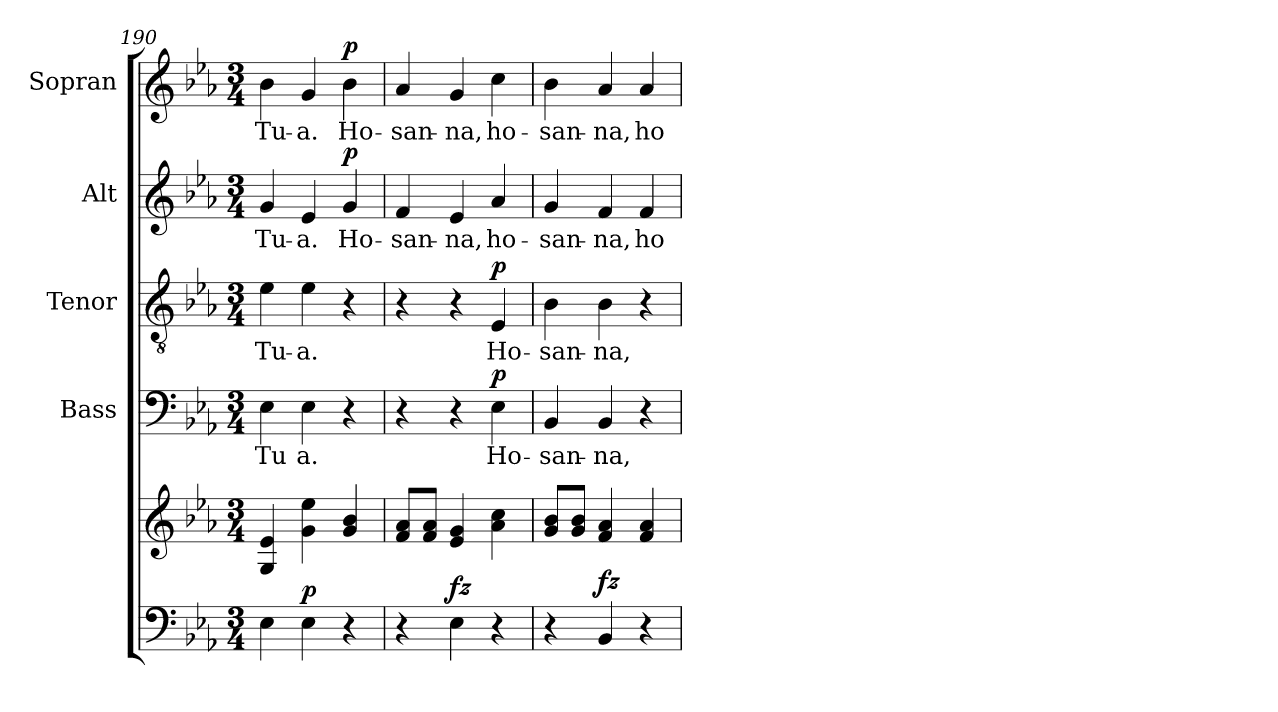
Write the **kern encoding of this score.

**kern	**kern	**dynam	**kern	**text	**dynam	**kern	**text	**dynam	**kern	**text	**dynam	**kern	**text	**dynam
*part5	*part5	*part5	*part4	*part4	*part4	*part3	*part3	*part3	*part2	*part2	*part2	*part1	*part1	*part1
*staff6	*staff5	*staff5/6	*staff4	*staff4	*staff4	*staff3	*staff3	*staff3	*staff2	*staff2	*staff2	*staff1	*staff1	*staff1
*	*	*	*I"Bass	*	*	*I"Tenor	*	*	*I"Alt	*	*	*I"Sopran	*	*
*	*	*	*I'B.	*	*	*I'T.	*	*	*I'A.	*	*	*I'S.	*	*
*clefF4	*clefG2	*	*clefF4	*	*	*clefGv2	*	*	*clefG2	*	*	*clefG2	*	*
*k[b-e-a-]	*k[b-e-a-]	*	*k[b-e-a-]	*	*	*k[b-e-a-]	*	*	*k[b-e-a-]	*	*	*k[b-e-a-]	*	*
*E-:	*E-:	*	*E-:	*	*	*E-:	*	*	*E-:	*	*	*E-:	*	*
*M3/4	*M3/4	*	*M3/4	*	*	*M3/4	*	*	*M3/4	*	*	*M3/4	*	*
=190	=190	=190	=190	=190	=190	=190	=190	=190	=190	=190	=190	=190	=190	=190
!	!	!	!	!LO:LY:b	!	!	!LO:LY:b	!	!	!LO:LY:b	!	!	!LO:LY:b	!
4E-\	4G/ 4e-/	.	4E-\	Tu	.	4e-\	Tu-	.	4g/	Tu-	.	4b-\	Tu-	.
!	!	!LO:DY:a=2	!	!LO:LY:b	!	!	!LO:LY:b	!	!	!LO:LY:b	!	!	!LO:LY:b	!
4E-\	4g\ 4ee-\	p	4E-\	a.	.	4e-\	-a.	.	4e-/	-a.	.	4g/	-a.	.
!	!	!	!	!	!	!	!	!	!	!LO:LY:b	!LO:DY:a	!	!LO:LY:b	!LO:DY:a
4r	4g/ 4b-/	.	4r	.	.	4r	.	.	4g/	Ho-	p	4b-\	Ho-	p
=191	=191	=191	=191	=191	=191	=191	=191	=191	=191	=191	=191	=191	=191	=191
!	!	!	!	!	!	!	!	!	!	!LO:LY:b	!	!	!LO:LY:b	!
4r	8f/ 8a-/L	.	4r	.	.	4r	.	.	4f/	-san-	.	4a-/	-san-	.
.	8f/ 8a-/J	.	.	.	.	.	.	.	.	.	.	.	.	.
!	!	!LO:DY:a=2	!	!	!	!	!	!	!	!LO:LY:b	!	!	!LO:LY:b	!
4E-\	4e-/ 4g/	fz	4r	.	.	4r	.	.	4e-/	-na,	.	4g/	-na,	.
!	!	!	!	!LO:LY:b	!LO:DY:a	!	!LO:LY:b	!LO:DY:a	!	!LO:LY:b	!	!	!LO:LY:b	!
4r	4a-\ 4cc\	.	4E-\	Ho-	p	4E-/	Ho-	p	4a-/	ho-	.	4cc\	ho-	.
=192	=192	=192	=192	=192	=192	=192	=192	=192	=192	=192	=192	=192	=192	=192
!	!	!	!	!LO:LY:b	!	!	!LO:LY:b	!	!	!LO:LY:b	!	!	!LO:LY:b	!
4r	8g/ 8b-/L	.	4BB-/	-san-	.	4B-\	-san-	.	4g/	-san-	.	4b-\	-san-	.
.	8g/ 8b-/J	.	.	.	.	.	.	.	.	.	.	.	.	.
!	!	!LO:DY:a=2	!	!LO:LY:b	!	!	!LO:LY:b	!	!	!LO:LY:b	!	!	!LO:LY:b	!
4BB-/	4f/ 4a-/	fz	4BB-/	-na,	.	4B-\	-na,	.	4f/	-na,	.	4a-/	-na,	.
!	!	!	!	!	!	!	!	!	!	!LO:LY:b	!	!	!LO:LY:b	!
4r	4f/ 4a-/	.	4r	.	.	4r	.	.	4f/	ho-	.	4a-/	ho-	.
=	=	=	=	=	=	=	=	=	=	=	=	=	=	=
*-	*-	*-	*-	*-	*-	*-	*-	*-	*-	*-	*-	*-	*-	*-
